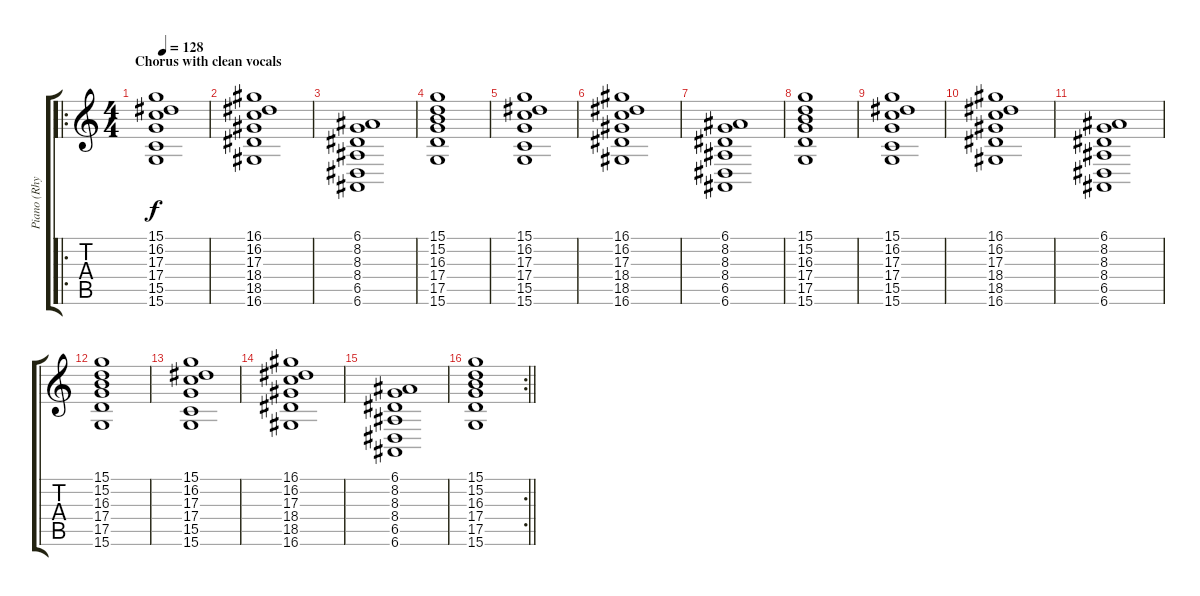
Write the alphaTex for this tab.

\track ("Piano (Rhytm)" "Piano (Rhy") {instrument brightacousticpiano}
\staff {score tabs}
\tuning (E4 B3 G3 D3 A2 E2) {hide}
\ro
\ts (4 4)
\section ("" "Chorus with clean vocals")
\tempo 128
\clef g2
\ks c
(15.1 16.2 17.3 17.4 15.5 15.6).1{dy f} |
(16.1 16.2 17.3 18.4 18.5 16.6).1 |
(6.1 8.2 8.3 8.4 6.5 6.6).1 |
(15.1 15.2 16.3 17.4 17.5 15.6).1 |
(15.1 16.2 17.3 17.4 15.5 15.6).1 |
(16.1 16.2 17.3 18.4 18.5 16.6).1 |
(6.1 8.2 8.3 8.4 6.5 6.6).1 |
(15.1 15.2 16.3 17.4 17.5 15.6).1 |
(15.1 16.2 17.3 17.4 15.5 15.6).1 |
(16.1 16.2 17.3 18.4 18.5 16.6).1 |
(6.1 8.2 8.3 8.4 6.5 6.6).1 |
(15.1 15.2 16.3 17.4 17.5 15.6).1 |
(15.1 16.2 17.3 17.4 15.5 15.6).1 |
(16.1 16.2 17.3 18.4 18.5 16.6).1 |
(6.1 8.2 8.3 8.4 6.5 6.6).1 |
\rc 2
\barLineRight lightlight
(15.1 15.2 16.3 17.4 17.5 15.6).1
